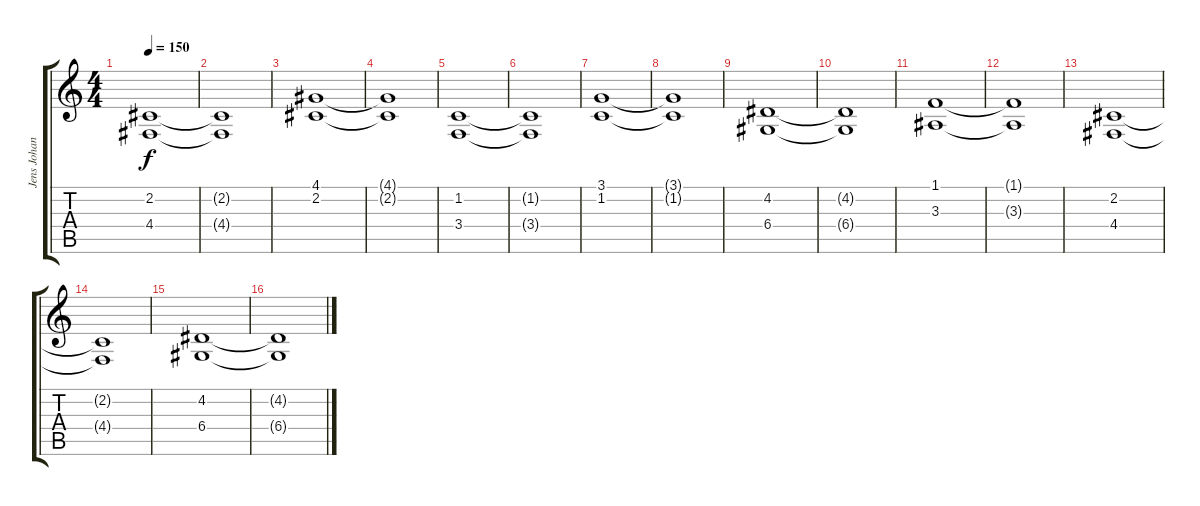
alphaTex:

\track ("Jens Johansson" "Jens Johan") {instrument choiraahs}
\staff {score tabs}
\tuning (E4 B3 G3 D3 A2 E2) {hide}
\ts (4 4)
\tempo 150
\clef g2
\ks c
(2.2 4.4).1{dy f} |
(2.2{t} 4.4{t}).1 |
(4.1 2.2).1 |
(4.1{t} 2.2{t}).1 |
(1.2 3.4).1 |
(1.2{t} 3.4{t}).1 |
(3.1 1.2).1 |
(3.1{t} 1.2{t}).1 |
(4.2 6.4).1 |
(4.2{t} 6.4{t}).1 |
(1.1 3.3).1 |
(1.1{t} 3.3{t}).1 |
(2.2 4.4).1 |
(2.2{t} 4.4{t}).1 |
(4.2 6.4).1 |
(4.2{t} 6.4{t}).1
